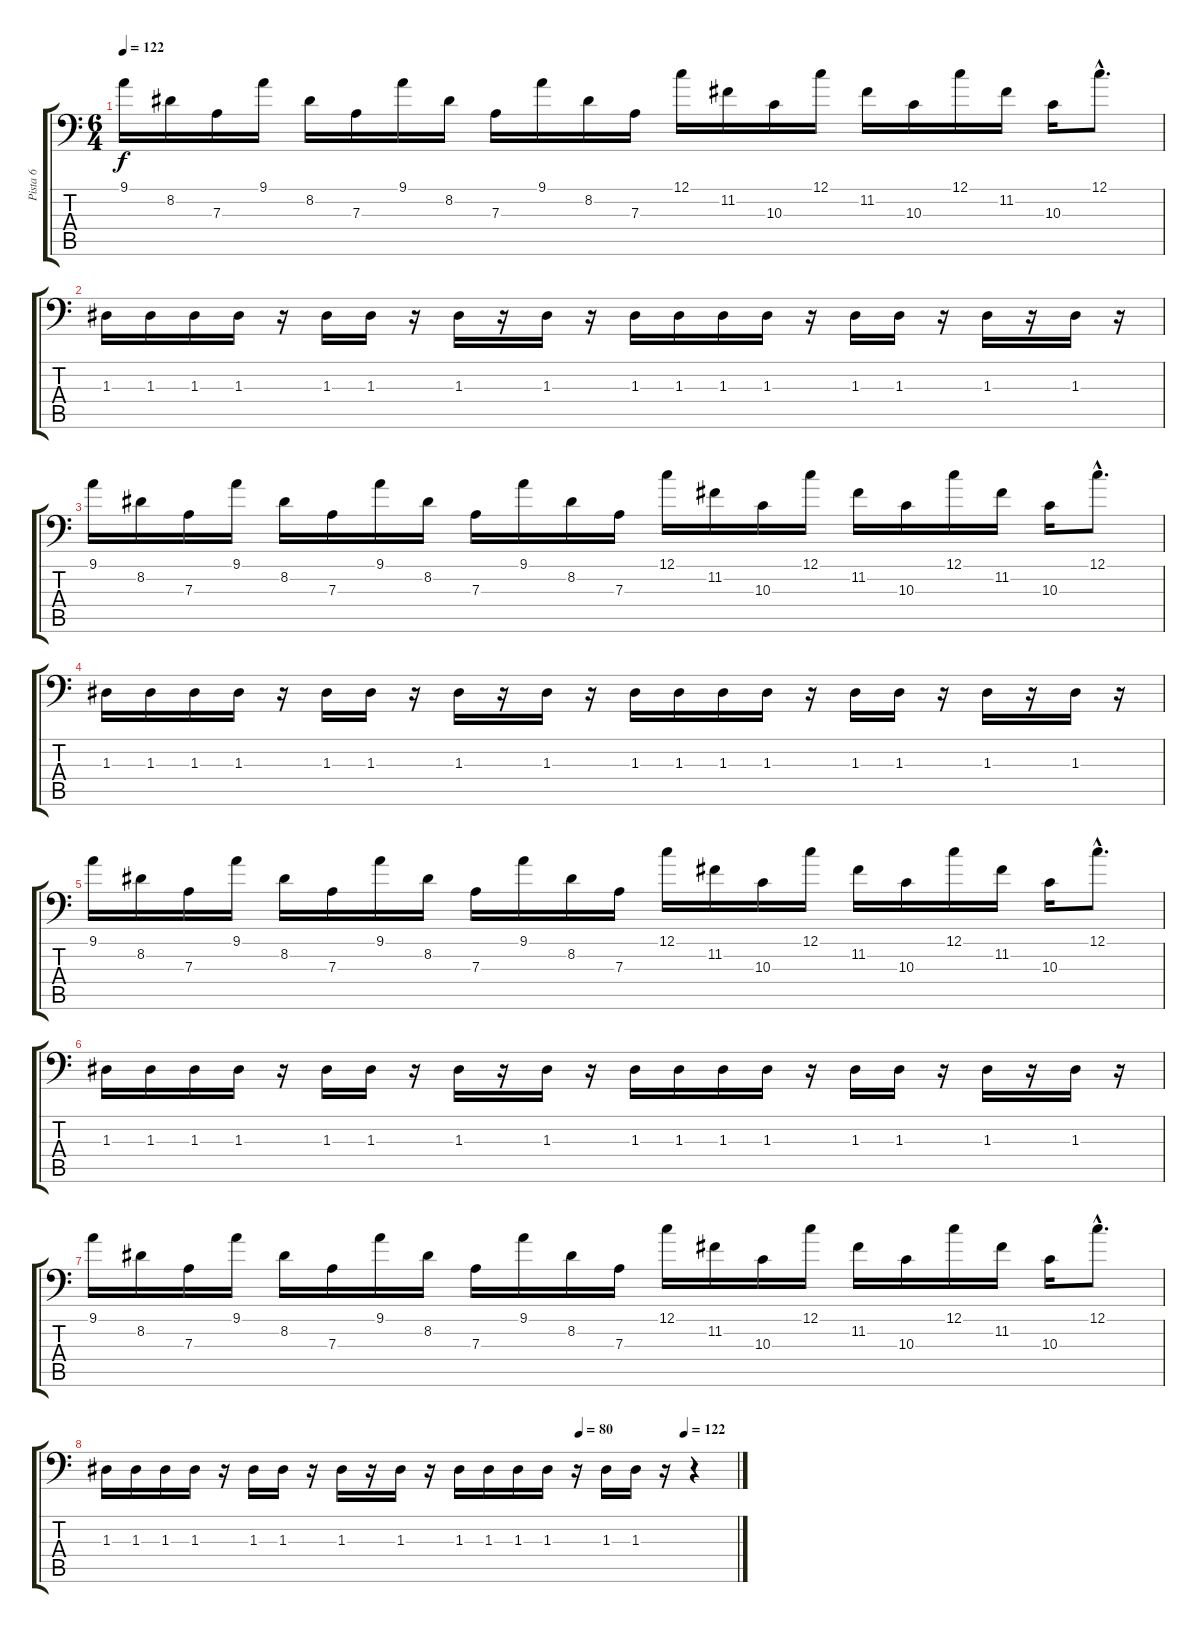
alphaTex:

\track ("Pista 6" "Pista 6") {instrument electricbassfinger}
\staff {score tabs}
\tuning (C3 G2 D2 A1 E1 B0) {hide}
\ts (6 4)
\tempo 122
\clef f4
\ks c
9.1.16{dy f} 8.2.16 7.3.16 9.1.16 8.2.16 7.3.16 9.1.16 8.2.16 7.3.16 9.1.16 8.2.16 7.3.16 12.1.16 11.2.16 10.3.16 12.1.16 11.2.16 10.3.16 12.1.16 11.2.16 10.3.16 12.1{hac}.8{d} |
1.3.16 1.3.16 1.3.16 1.3.16 r.16 1.3.16 1.3.16 r.16 1.3.16 r.16 1.3.16 r.16 1.3.16 1.3.16 1.3.16 1.3.16 r.16 1.3.16 1.3.16 r.16 1.3.16 r.16 1.3.16 r.16 |
9.1.16 8.2.16 7.3.16 9.1.16 8.2.16 7.3.16 9.1.16 8.2.16 7.3.16 9.1.16 8.2.16 7.3.16 12.1.16 11.2.16 10.3.16 12.1.16 11.2.16 10.3.16 12.1.16 11.2.16 10.3.16 12.1{hac}.8{d} |
1.3.16 1.3.16 1.3.16 1.3.16 r.16 1.3.16 1.3.16 r.16 1.3.16 r.16 1.3.16 r.16 1.3.16 1.3.16 1.3.16 1.3.16 r.16 1.3.16 1.3.16 r.16 1.3.16 r.16 1.3.16 r.16 |
9.1.16 8.2.16 7.3.16 9.1.16 8.2.16 7.3.16 9.1.16 8.2.16 7.3.16 9.1.16 8.2.16 7.3.16 12.1.16 11.2.16 10.3.16 12.1.16 11.2.16 10.3.16 12.1.16 11.2.16 10.3.16 12.1{hac}.8{d} |
1.3.16 1.3.16 1.3.16 1.3.16 r.16 1.3.16 1.3.16 r.16 1.3.16 r.16 1.3.16 r.16 1.3.16 1.3.16 1.3.16 1.3.16 r.16 1.3.16 1.3.16 r.16 1.3.16 r.16 1.3.16 r.16 |
9.1.16 8.2.16 7.3.16 9.1.16 8.2.16 7.3.16 9.1.16 8.2.16 7.3.16 9.1.16 8.2.16 7.3.16 12.1.16 11.2.16 10.3.16 12.1.16 11.2.16 10.3.16 12.1.16 11.2.16 10.3.16 12.1{hac}.8{d} |
\tempo (80 0.75)
\tempo (122 0.9166666666666666)
1.3.16 1.3.16 1.3.16 1.3.16 r.16 1.3.16 1.3.16 r.16 1.3.16 r.16 1.3.16 r.16 1.3.16 1.3.16 1.3.16 1.3.16 r.16 1.3.16 1.3.16 r.16 r.4
